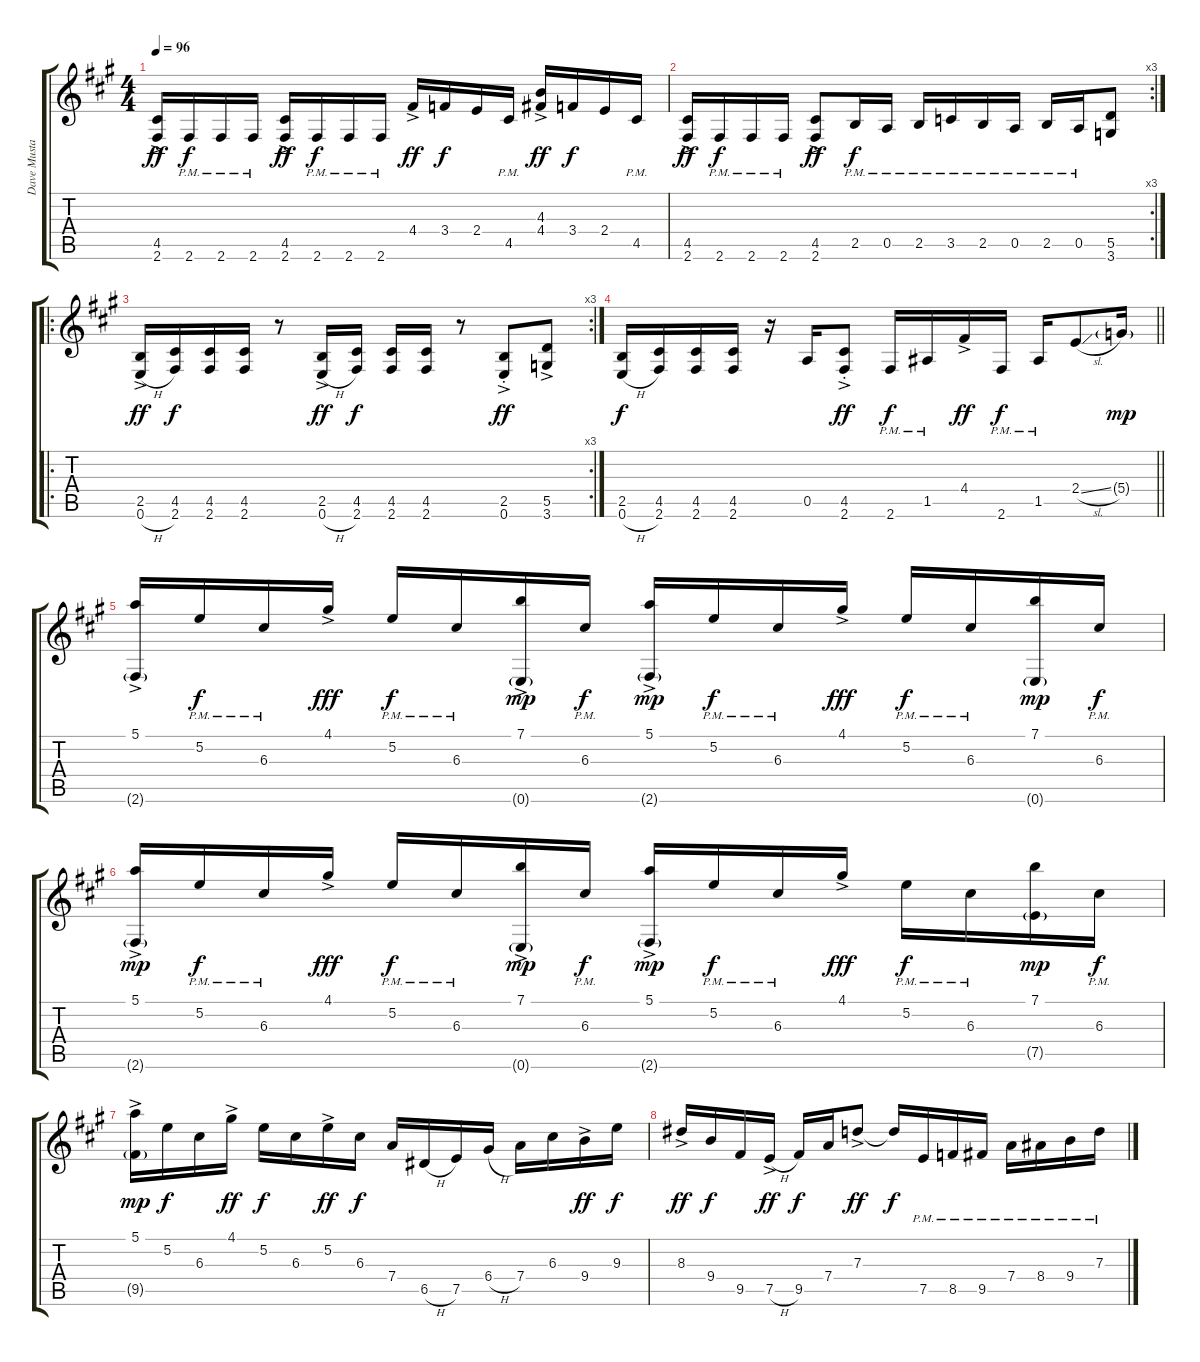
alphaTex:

\track ("Dave Mustaine" "Dave Musta") {instrument distortionguitar}
\staff {score tabs}
\tuning (E4 B3 G3 D3 A2 E2) {hide}
\ts (4 4)
\tempo 96
\clef g2
\ks f#minor
(4.5{ac} 2.6{ac}).16{dy ff} 2.6{pm}.16{dy f} 2.6{pm}.16 2.6{pm}.16 (4.5{ac} 2.6{ac}).16{dy ff} 2.6{pm}.16{dy f} 2.6{pm}.16 2.6{pm}.16 4.4{ac}.16{dy ff} 3.4.16{dy f} 2.4.16 4.5{pm}.16 (4.3 4.4{ac}).16{dy ff} 3.4.16{dy f} 2.4.16 4.5{pm}.16 |
\rc 3
(4.5{ac} 2.6{ac}).16{dy ff} 2.6{pm}.16{dy f} 2.6{pm}.16 2.6{pm}.16 (4.5{ac} 2.6{ac}).8{dy ff} 2.5{pm}.16{dy f} 0.5{pm}.16 2.5{pm}.16 3.5{pm}.16 2.5{pm}.16 0.5{pm}.16 2.5{pm}.16 0.5{pm}.16 (5.5 3.6).8 |
\ro
\rc 3
(2.5 0.6{h ac}).16{dy ff} (4.5 2.6).16{dy f} (4.5 2.6).16 (4.5 2.6).16 r.8 (2.5 0.6{h ac}).16{dy ff} (4.5 2.6).16{dy f} (4.5 2.6).16 (4.5 2.6).16 r.8 (2.5{ac st} 0.6{ac st}).8{dy ff} (5.5{ac} 3.6{ac}).8 |
\barLineRight lightlight
(2.5 0.6{h}).16{dy f} (4.5 2.6).16 (4.5 2.6).16 (4.5 2.6).16 r.16 0.5.16 (4.5{ac st} 2.6{ac st}).8{dy ff} 2.6{pm}.16{dy f} 1.5{pm}.16 4.4{ac}.16{dy ff} 2.6{pm}.16{dy f} 1.5{pm}.16 2.4{sl}.8 5.4{g}.16{dy mp} |
(5.1{ac} 2.6{g}).16 5.2{pm}.16{dy f} 6.3{pm}.16 4.1{ac}.16{dy fff} 5.2{pm}.16{dy f} 6.3{pm}.16 (7.1{ac} 0.6{g}).16{dy mp} 6.3{pm}.16{dy f} (5.1{ac} 2.6{g}).16{dy mp} 5.2{pm}.16{dy f} 6.3{pm}.16 4.1{ac}.16{dy fff} 5.2{pm}.16{dy f} 6.3{pm}.16 (7.1 0.6{g}).16{dy mp} 6.3{pm}.16{dy f} |
(5.1{ac} 2.6{g}).16{dy mp} 5.2{pm}.16{dy f} 6.3{pm}.16 4.1{ac}.16{dy fff} 5.2{pm}.16{dy f} 6.3{pm}.16 (7.1{ac} 0.6{g}).16{dy mp} 6.3{pm}.16{dy f} (5.1{ac} 2.6{g}).16{dy mp} 5.2{pm}.16{dy f} 6.3{pm}.16 4.1{ac}.16{dy fff} 5.2{pm}.16{dy f} 6.3{pm}.16 (7.1 7.5{g}).16{dy mp} 6.3{pm}.16{dy f} |
(5.1{ac} 9.5{g}).16{dy mp} 5.2.16{dy f} 6.3.16 4.1{ac}.16{dy ff} 5.2.16{dy f} 6.3.16 5.2{ac}.16{dy ff} 6.3.16{dy f} 7.4.16 6.5{h}.16 7.5.16 6.4{h}.16 7.4.16 6.3.16 9.4{ac}.16{dy ff} 9.3.16{dy f} |
8.3{ac}.16{dy ff} 9.4.16{dy f} 9.5.16 7.5{h ac}.16{dy ff} 9.5.16{dy f} 7.4.16 7.3{ac}.8{dy ff} 7.3{t}.16{dy f} 7.5{pm}.16 8.5{pm}.16 9.5{pm}.16 7.4{pm}.16 8.4{pm}.16 9.4{pm}.16 7.3{pm}.16
